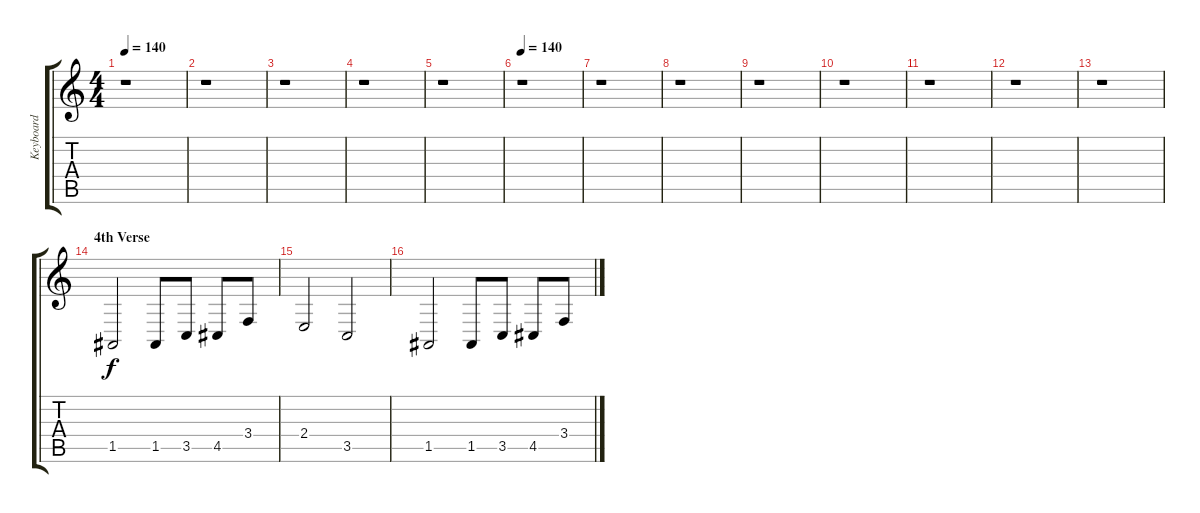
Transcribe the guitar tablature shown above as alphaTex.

\track ("Keyboard" "Keyboard") {instrument electricgrandpiano}
\staff {score tabs}
\tuning (E4 B3 G3 D3 A2 E2) {hide}
\ts (4 4)
\tempo 140
\clef g2
\ks c
r.1{dy f} |
r.1 |
r.1 |
r.1 |
r.1 |
\tempo 140
r.1 |
r.1 |
r.1 |
r.1 |
r.1 |
r.1 |
r.1 |
r.1 |
\section ("" "4th Verse")
1.5.2{volume 14 instrument electricgrandpiano} 1.5.8 3.5.8 4.5.8 3.4.8 |
2.4.2 3.5.2 |
1.5.2 1.5.8 3.5.8 4.5.8 3.4.8
